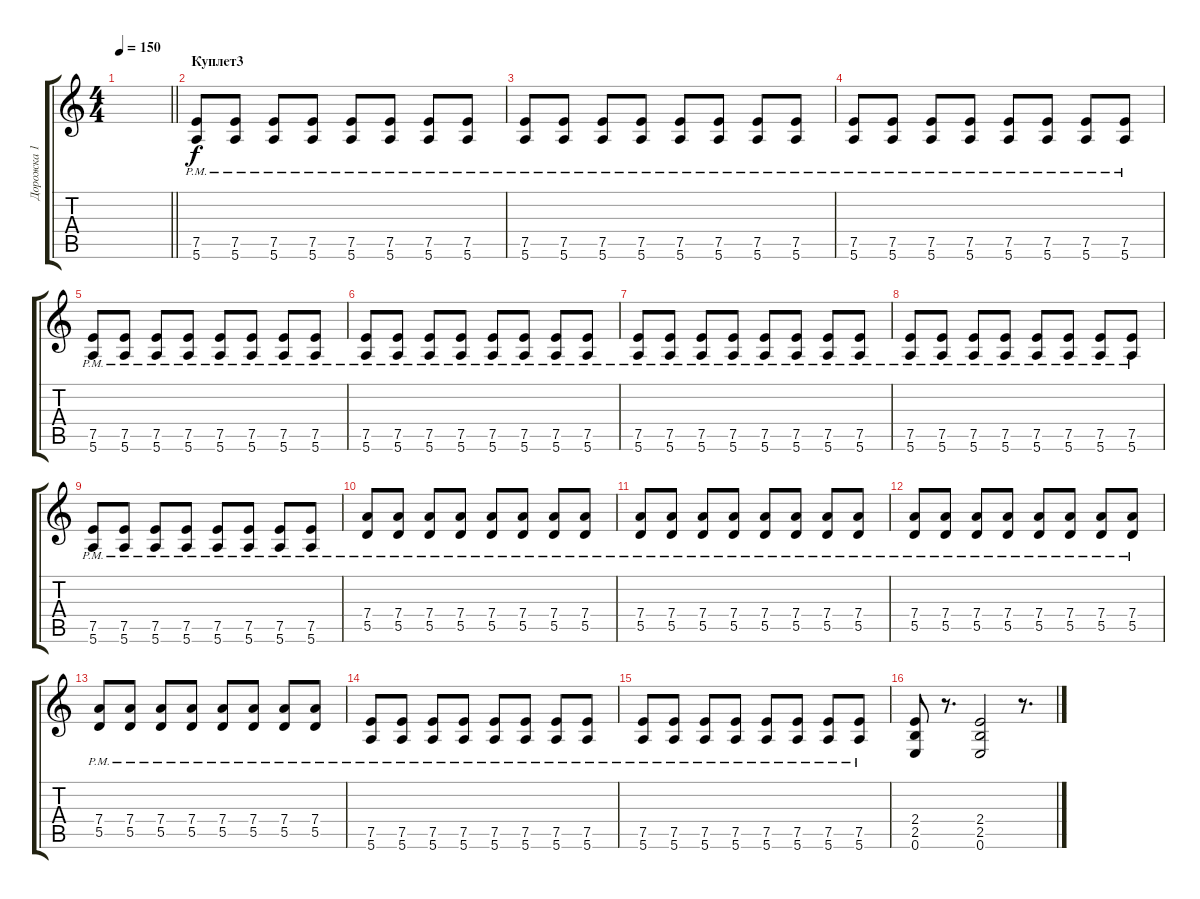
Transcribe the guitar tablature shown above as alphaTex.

\track ("Дорожка 1" "Дорожка 1") {mute instrument distortionguitar}
\staff {score tabs}
\tuning (E4 B3 G3 D3 A2 E2) {hide}
\ts (4 4)
\tempo 150
\clef g2
\barLineRight lightlight
\ks c
|
\section ("" "Куплет3")
(7.5{pm} 5.6{pm}).8 (7.5{pm} 5.6{pm}).8 (7.5{pm} 5.6{pm}).8 (7.5{pm} 5.6{pm}).8 (7.5{pm} 5.6{pm}).8 (7.5{pm} 5.6{pm}).8 (7.5{pm} 5.6{pm}).8 (7.5{pm} 5.6{pm}).8 |
(7.5{pm} 5.6{pm}).8 (7.5{pm} 5.6{pm}).8 (7.5{pm} 5.6{pm}).8 (7.5{pm} 5.6{pm}).8 (7.5{pm} 5.6{pm}).8 (7.5{pm} 5.6{pm}).8 (7.5{pm} 5.6{pm}).8 (7.5{pm} 5.6{pm}).8 |
(7.5{pm} 5.6{pm}).8 (7.5{pm} 5.6{pm}).8 (7.5{pm} 5.6{pm}).8 (7.5{pm} 5.6{pm}).8 (7.5{pm} 5.6{pm}).8 (7.5{pm} 5.6{pm}).8 (7.5{pm} 5.6{pm}).8 (7.5{pm} 5.6{pm}).8 |
(7.5{pm} 5.6{pm}).8 (7.5{pm} 5.6{pm}).8 (7.5{pm} 5.6{pm}).8 (7.5{pm} 5.6{pm}).8 (7.5{pm} 5.6{pm}).8 (7.5{pm} 5.6{pm}).8 (7.5{pm} 5.6{pm}).8 (7.5{pm} 5.6{pm}).8 |
(7.5{pm} 5.6{pm}).8 (7.5{pm} 5.6{pm}).8 (7.5{pm} 5.6{pm}).8 (7.5{pm} 5.6{pm}).8 (7.5{pm} 5.6{pm}).8 (7.5{pm} 5.6{pm}).8 (7.5{pm} 5.6{pm}).8 (7.5{pm} 5.6{pm}).8 |
(7.5{pm} 5.6{pm}).8 (7.5{pm} 5.6{pm}).8 (7.5{pm} 5.6{pm}).8 (7.5{pm} 5.6{pm}).8 (7.5{pm} 5.6{pm}).8 (7.5{pm} 5.6{pm}).8 (7.5{pm} 5.6{pm}).8 (7.5{pm} 5.6{pm}).8 |
(7.5{pm} 5.6{pm}).8 (7.5{pm} 5.6{pm}).8 (7.5{pm} 5.6{pm}).8 (7.5{pm} 5.6{pm}).8 (7.5{pm} 5.6{pm}).8 (7.5{pm} 5.6{pm}).8 (7.5{pm} 5.6{pm}).8 (7.5{pm} 5.6{pm}).8 |
(7.5{pm} 5.6{pm}).8 (7.5{pm} 5.6{pm}).8 (7.5{pm} 5.6{pm}).8 (7.5{pm} 5.6{pm}).8 (7.5{pm} 5.6{pm}).8 (7.5{pm} 5.6{pm}).8 (7.5{pm} 5.6{pm}).8 (7.5{pm} 5.6{pm}).8 |
(7.4{pm} 5.5{pm}).8 (7.4{pm} 5.5{pm}).8 (7.4{pm} 5.5{pm}).8 (7.4{pm} 5.5{pm}).8 (7.4{pm} 5.5{pm}).8 (7.4{pm} 5.5{pm}).8 (7.4{pm} 5.5{pm}).8 (7.4{pm} 5.5{pm}).8 |
(7.4{pm} 5.5{pm}).8 (7.4{pm} 5.5{pm}).8 (7.4{pm} 5.5{pm}).8 (7.4{pm} 5.5{pm}).8 (7.4{pm} 5.5{pm}).8 (7.4{pm} 5.5{pm}).8 (7.4{pm} 5.5{pm}).8 (7.4{pm} 5.5{pm}).8 |
(7.4{pm} 5.5{pm}).8 (7.4{pm} 5.5{pm}).8 (7.4{pm} 5.5{pm}).8 (7.4{pm} 5.5{pm}).8 (7.4{pm} 5.5{pm}).8 (7.4{pm} 5.5{pm}).8 (7.4{pm} 5.5{pm}).8 (7.4{pm} 5.5{pm}).8 |
(7.4{pm} 5.5{pm}).8 (7.4{pm} 5.5{pm}).8 (7.4{pm} 5.5{pm}).8 (7.4{pm} 5.5{pm}).8 (7.4{pm} 5.5{pm}).8 (7.4{pm} 5.5{pm}).8 (7.4{pm} 5.5{pm}).8 (7.4{pm} 5.5{pm}).8 |
(7.5{pm} 5.6{pm}).8 (7.5{pm} 5.6{pm}).8 (7.5{pm} 5.6{pm}).8 (7.5{pm} 5.6{pm}).8 (7.5{pm} 5.6{pm}).8 (7.5{pm} 5.6{pm}).8 (7.5{pm} 5.6{pm}).8 (7.5{pm} 5.6{pm}).8 |
(7.5{pm} 5.6{pm}).8 (7.5{pm} 5.6{pm}).8 (7.5{pm} 5.6{pm}).8 (7.5{pm} 5.6{pm}).8 (7.5{pm} 5.6{pm}).8 (7.5{pm} 5.6{pm}).8 (7.5{pm} 5.6{pm}).8 (7.5{pm} 5.6{pm}).8 |
(2.4 2.5 0.6).8 r.8{d} (2.4 2.5 0.6).2 r.8{d}
